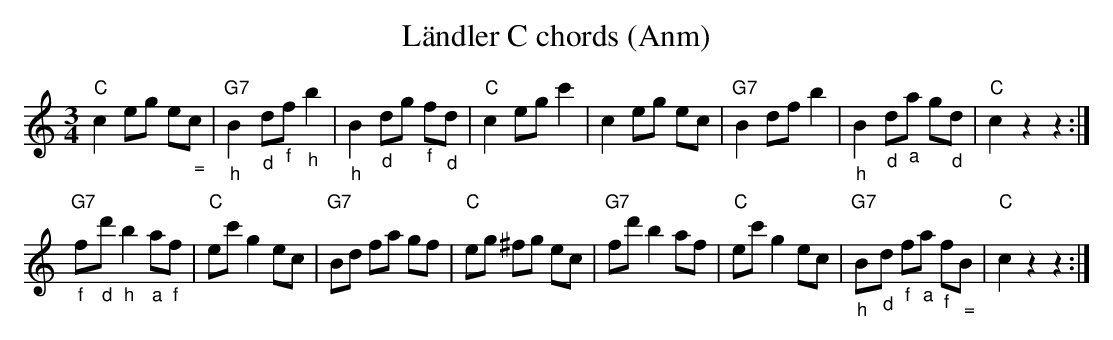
X:1
T: L\"andler C chords (Anm)
M:3/4
L:1/8
K:C %%MIDI gchordon
"C"c2 eg e"_ ="c | "G7""_h"B2"_d"d"_f"f"_h"b2 | "_h"B2"_d"dg "_f"f"_d"d | "C"c2egc'2 | c2 eg ec | "G7"B2dfb2 | "_h"B2"_d"d"_a"a g"_d"d | "C"c2z2z2 :|
"G7""_f"f"_d"d'"_h"b2"_a"a"_f"f |  "C"ec'g2ec | "G7"Bd fa gf | "C"eg ^fg ec | "G7"fd'b2af |  "C"ec'g2ec | "G7""_h"B"_d"d "_f"f"_a"a "_f"f"_ ="B | "C"c2z2z2 :|
